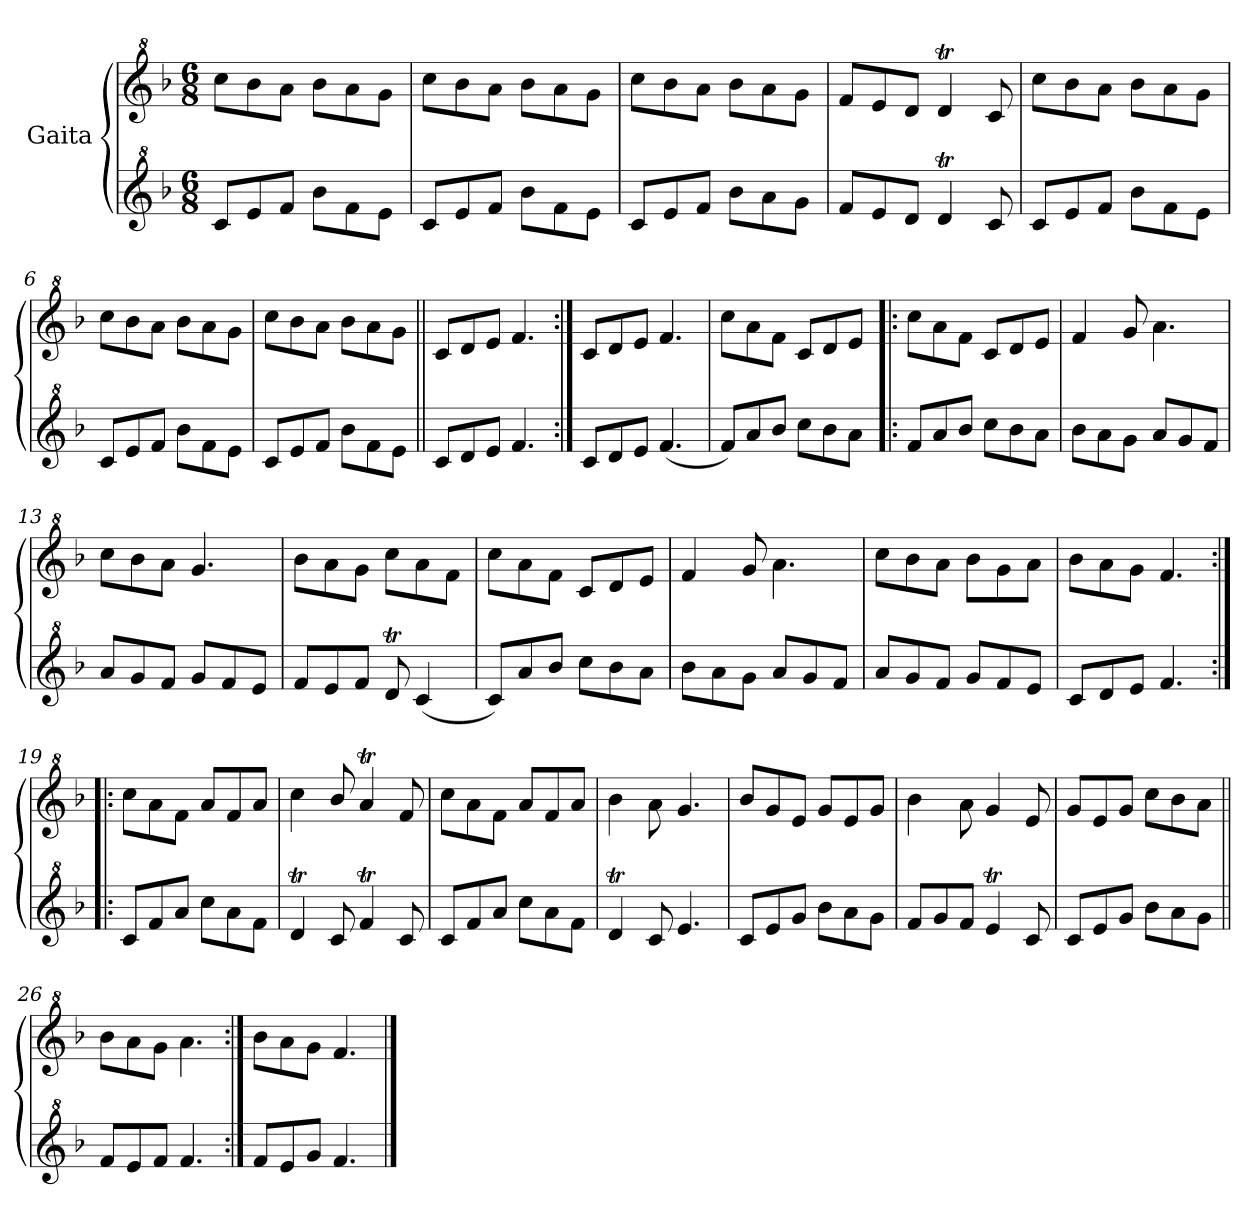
**kern	**kern
*part2	*part1
*staff2	*staff1
*I"Gaita	*I"Gaita
*clefG^2	*clefG^2
*k[b-]	*k[b-]
*M6/8	*M6/8
*MM162	*MM162
=1	=1
8cc/L	8ccc\L
8ee/	8bb-\
8ff/J	8aa\J
8bb-\L	8bb-\L
8ff\	8aa\
8ee\J	8gg\J
=2	=2
8cc/L	8ccc\L
8ee/	8bb-\
8ff/J	8aa\J
8bb-\L	8bb-\L
8ff\	8aa\
8ee\J	8gg\J
=3	=3
8cc/L	8ccc\L
8ee/	8bb-\
8ff/J	8aa\J
8bb-\L	8bb-\L
8aa\	8aa\
8gg\J	8gg\J
=4	=4
8ff/L	8ff/L
8ee/	8ee/
8dd/J	8dd/J
4ddT/	4ddT/
8cc/	8cc/
=5	=5
8cc/L	8ccc\L
8ee/	8bb-\
8ff/J	8aa\J
8bb-\L	8bb-\L
8ff\	8aa\
8ee\J	8gg\J
=6	=6
8cc/L	8ccc\L
8ee/	8bb-\
8ff/J	8aa\J
8bb-\L	8bb-\L
8ff\	8aa\
8ee\J	8gg\J
=7	=7
8cc/L	8ccc\L
8ee/	8bb-\
8ff/J	8aa\J
8bb-\L	8bb-\L
8ff\	8aa\
8ee\J	8gg\J
!!LO:LB:g=z
=8||	=8||
8cc/L	8cc/L
8dd/	8dd/
8ee/J	8ee/J
4.ff/	4.ff/
=9:|!	=9:|!
8cc/L	8cc/L
8dd/	8dd/
8ee/J	8ee/J
(4.ff/	4.ff/
=10	=10
8ff/L)	8ccc\L
8aa/	8aa\
8bb-/J	8ff\J
8ccc\L	8cc/L
8bb-\	8dd/
8aa\J	8ee/J
=11!|:	=11!|:
8ff/L	8ccc\L
8aa/	8aa\
8bb-/J	8ff\J
8ccc\L	8cc/L
8bb-\	8dd/
8aa\J	8ee/J
=12	=12
8bb-\L	4ff/
8aa\	.
8gg\J	8gg/
8aa/L	4.aa\
8gg/	.
8ff/J	.
=13	=13
8aa/L	8ccc\L
8gg/	8bb-\
8ff/J	8aa\J
8gg/L	4.gg/
8ff/	.
8ee/J	.
=14	=14
8ff/L	8bb-\L
8ee/	8aa\
8ff/J	8gg\J
8ddT/	8ccc\L
(4cc/	8aa\
.	8ff\J
!!LO:LB:g=z
=15	=15
8cc/L)	8ccc\L
8aa/	8aa\
8bb-/J	8ff\J
8ccc\L	8cc/L
8bb-\	8dd/
8aa\J	8ee/J
=16	=16
8bb-\L	4ff/
8aa\	.
8gg\J	8gg/
8aa/L	4.aa\
8gg/	.
8ff/J	.
=17	=17
8aa/L	8ccc\L
8gg/	8bb-\
8ff/J	8aa\J
8gg/L	8bb-\L
8ff/	8gg\
8ee/J	8aa\J
=18	=18
8cc/L	8bb-\L
8dd/	8aa\
8ee/J	8gg\J
4.ff/	4.ff/
=19:|!|:	=19:|!|:
8cc/L	8ccc\L
8ff/	8aa\
8aa/J	8ff\J
8ccc\L	8aa/L
8aa\	8ff/
8ff\J	8aa/J
=20	=20
4ddT/	4ccc\
8cc/	8bb-/
4ffT/	4aat/
8cc/	8ff/
=21	=21
8cc/L	8ccc\L
8ff/	8aa\
8aa/J	8ff\J
8ccc\L	8aa/L
8aa\	8ff/
8ff\J	8aa/J
=22	=22
4ddT/	4bb-\
8cc/	8aa\
4.ee/	4.gg/
!!LO:LB:g=z
=23	=23
8cc/L	8bb-/L
8ee/	8gg/
8gg/J	8ee/J
8bb-\L	8gg/L
8aa\	8ee/
8gg\J	8gg/J
=24	=24
8ff/L	4bb-\
8gg/	.
8ff/J	8aa\
4eet/	4gg/
8cc/	8ee/
=25	=25
8cc/L	8gg/L
8ee/	8ee/
8gg/J	8gg/J
8bb-\L	8ccc\L
8aa\	8bb-\
8gg\J	8aa\J
=26||	=26||
8ff/L	8bb-\L
8ee/	8aa\
8ff/J	8gg\J
4.ff/	4.aa\
=27:|!	=27:|!
8ff/L	8bb-\L
8ee/	8aa\
8gg/J	8gg\J
4.ff/	4.ff/
==	==
*-	*-
